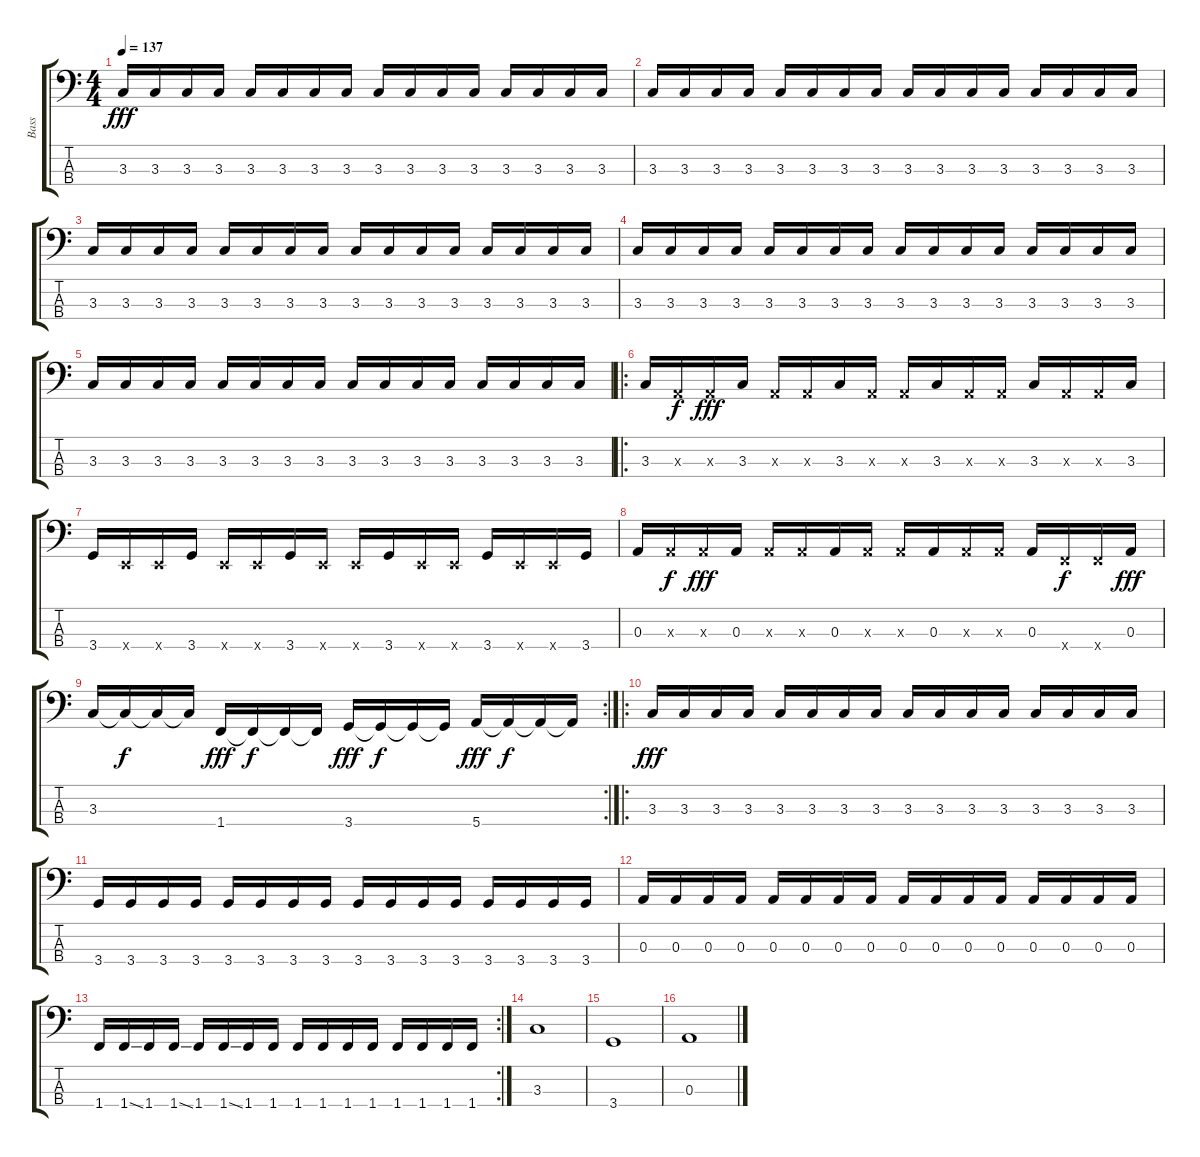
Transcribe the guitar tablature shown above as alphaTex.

\track ("Bass" "Bass") {instrument electricbasspick}
\staff {score tabs}
\tuning (G2 D2 A1 E1) {hide}
\ts (4 4)
\tempo 137
\clef f4
\ks c
3.3.16{dy fff instrument slapbass2} 3.3.16 3.3.16 3.3.16 3.3.16 3.3.16 3.3.16 3.3.16 3.3.16 3.3.16 3.3.16 3.3.16 3.3.16 3.3.16 3.3.16 3.3.16 |
3.3.16{instrument slapbass2} 3.3.16 3.3.16 3.3.16 3.3.16 3.3.16 3.3.16 3.3.16 3.3.16 3.3.16 3.3.16 3.3.16 3.3.16 3.3.16 3.3.16 3.3.16 |
3.3.16{instrument slapbass2} 3.3.16 3.3.16 3.3.16 3.3.16 3.3.16 3.3.16 3.3.16 3.3.16 3.3.16 3.3.16 3.3.16 3.3.16 3.3.16 3.3.16 3.3.16 |
3.3.16{instrument slapbass2} 3.3.16 3.3.16 3.3.16 3.3.16 3.3.16 3.3.16 3.3.16 3.3.16 3.3.16 3.3.16 3.3.16 3.3.16 3.3.16 3.3.16 3.3.16 |
3.3.16{instrument slapbass2} 3.3.16 3.3.16 3.3.16 3.3.16 3.3.16 3.3.16 3.3.16 3.3.16 3.3.16 3.3.16 3.3.16 3.3.16 3.3.16 3.3.16 3.3.16 |
\ro
3.3.16{instrument slapbass2} 0.3{x}.16{dy f} 0.3{x}.16{dy fff} 3.3.16 0.3{x}.16 0.3{x}.16 3.3.16 0.3{x}.16 0.3{x}.16 3.3.16 0.3{x}.16 0.3{x}.16 3.3.16 0.3{x}.16 0.3{x}.16 3.3.16 |
3.4.16 0.4{x}.16 0.4{x}.16 3.4.16 0.4{x}.16 0.4{x}.16 3.4.16 0.4{x}.16 0.4{x}.16 3.4.16 0.4{x}.16 0.4{x}.16 3.4.16 0.4{x}.16 0.4{x}.16 3.4.16 |
0.3.16 0.3{x}.16{dy f} 0.3{x}.16{dy fff} 0.3.16 0.3{x}.16 0.3{x}.16 0.3.16 0.3{x}.16 0.3{x}.16 0.3.16 0.3{x}.16 0.3{x}.16 0.3.16 1.4{x}.16{dy f} 1.4{x}.16 0.3.16{dy fff} |
\rc 2
3.3.16 3.3{t}.16{dy f} 3.3{t}.16 3.3{t}.16 1.4.16{dy fff} 1.4{t}.16{dy f} 1.4{t}.16 1.4{t}.16 3.4.16{dy fff} 3.4{t}.16{dy f} 3.4{t}.16 3.4{t}.16 5.4.16{dy fff} 5.4{t}.16{dy f} 5.4{t}.16 5.4{t}.16 |
\ro
3.3.16{dy fff} 3.3.16 3.3.16 3.3.16 3.3.16 3.3.16 3.3.16 3.3.16 3.3.16 3.3.16 3.3.16 3.3.16 3.3.16 3.3.16 3.3.16 3.3.16 |
3.4.16 3.4.16 3.4.16 3.4.16 3.4.16 3.4.16 3.4.16 3.4.16 3.4.16 3.4.16 3.4.16 3.4.16 3.4.16 3.4.16 3.4.16 3.4.16 |
0.3.16 0.3.16 0.3.16 0.3.16 0.3.16 0.3.16 0.3.16 0.3.16 0.3.16 0.3.16 0.3.16 0.3.16 0.3.16 0.3.16 0.3.16 0.3.16 |
\rc 2
1.4.16 1.4{ss}.16 1.4.16 1.4{ss}.16 1.4.16 1.4{ss}.16 1.4.16 1.4.16 1.4.16 1.4.16 1.4.16 1.4.16 1.4.16 1.4.16 1.4.16 1.4.16 |
3.3.1{instrument electricbasspick} |
3.4.1 |
0.3.1
